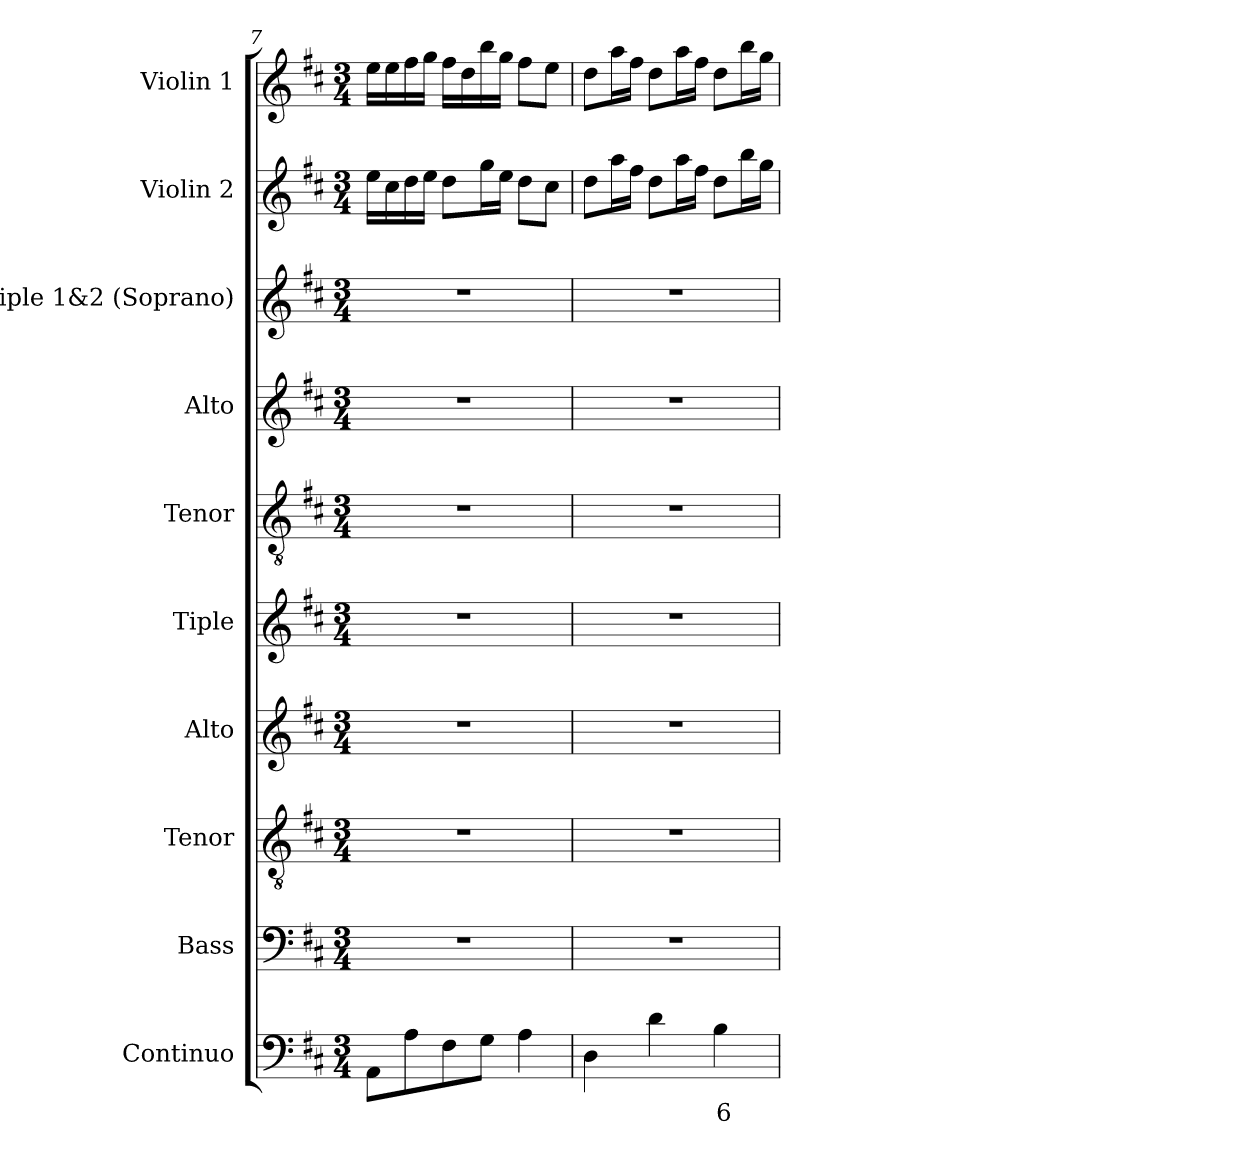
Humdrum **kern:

**kern	**text	**kern	**kern	**kern	**kern	**kern	**kern	**kern	**kern	**kern
*part10	*part10	*part9	*part8	*part7	*part6	*part5	*part4	*part3	*part2	*part1
*staff10	*staff10	*staff9	*staff8	*staff7	*staff6	*staff5	*staff4	*staff3	*staff2	*staff1
*I"Continuo	*	*I"Bass	*I"Tenor	*I"Alto	*I"Tiple	*I"Tenor	*I"Alto	*I"Tiple 1&2 (Soprano)	*I"Violin 2	*I"Violin 1
*I'Cont.	*	*I'B.	*I'T.	*I'A.	*	*I'T.	*I'A.	*I'S.	*I'Vln. 2	*I'Vln. 1
!!LO:LB:g=z
*clefF4	*	*clefF4	*clefGv2	*clefG2	*clefG2	*clefGv2	*clefG2	*clefG2	*clefG2	*clefG2
*	*	*	*ITrd7c12	*	*	*ITrd7c12	*	*	*	*
*k[f#c#]	*	*k[f#c#]	*k[f#c#]	*k[f#c#]	*k[f#c#]	*k[f#c#]	*k[f#c#]	*k[f#c#]	*k[f#c#]	*k[f#c#]
*D:	*	*D:	*D:	*D:	*D:	*D:	*D:	*D:	*D:	*D:
*M3/4	*	*M3/4	*M3/4	*M3/4	*M3/4	*M3/4	*M3/4	*M3/4	*M3/4	*M3/4
=7	=7	=7	=7	=7	=7	=7	=7	=7	=7	=7
!	!	!LO:N:vis=1	!LO:N:vis=1	!LO:N:vis=1	!LO:N:vis=1	!LO:N:vis=1	!LO:N:vis=1	!LO:N:vis=1	!	!
8AAi\L	.	2.r	2.r	2.r	2.r	2.r	2.r	2.r	16eei\LL	16eei\LL
.	.	.	.	.	.	.	.	.	16cc#i\	16eei\
8Ai\	.	.	.	.	.	.	.	.	16ddi\	16ff#i\
.	.	.	.	.	.	.	.	.	16eei\JJ	16ggi\JJ
8F#i\	.	.	.	.	.	.	.	.	8ddi\L	16ff#i\LL
.	.	.	.	.	.	.	.	.	.	16ddi\
8Gi\J	.	.	.	.	.	.	.	.	16ggi\L	16bbi\
.	.	.	.	.	.	.	.	.	16eei\JJ	16ggi\JJ
4Ai\	.	.	.	.	.	.	.	.	8ddi\L	8ff#i\L
.	.	.	.	.	.	.	.	.	8cc#i\J	8eei\J
=8	=8	=8	=8	=8	=8	=8	=8	=8	=8	=8
!	!	!LO:N:vis=1	!LO:N:vis=1	!LO:N:vis=1	!LO:N:vis=1	!LO:N:vis=1	!LO:N:vis=1	!LO:N:vis=1	!	!
4Di\	.	2.r	2.r	2.r	2.r	2.r	2.r	2.r	8ddi\L	8ddi\L
.	.	.	.	.	.	.	.	.	16aai\L	16aai\L
.	.	.	.	.	.	.	.	.	16ff#i\JJ	16ff#i\JJ
4di\	.	.	.	.	.	.	.	.	8ddi\L	8ddi\L
.	.	.	.	.	.	.	.	.	16aai\L	16aai\L
.	.	.	.	.	.	.	.	.	16ff#i\JJ	16ff#i\JJ
!	!LO:LY:b:color=#000000	!	!	!	!	!	!	!	!	!
4Bi\	6	.	.	.	.	.	.	.	8ddi\L	8ddi\L
.	.	.	.	.	.	.	.	.	16bbi\L	16bbi\L
.	.	.	.	.	.	.	.	.	16ggi\JJ	16ggi\JJ
=	=	=	=	=	=	=	=	=	=	=
*-	*-	*-	*-	*-	*-	*-	*-	*-	*-	*-
